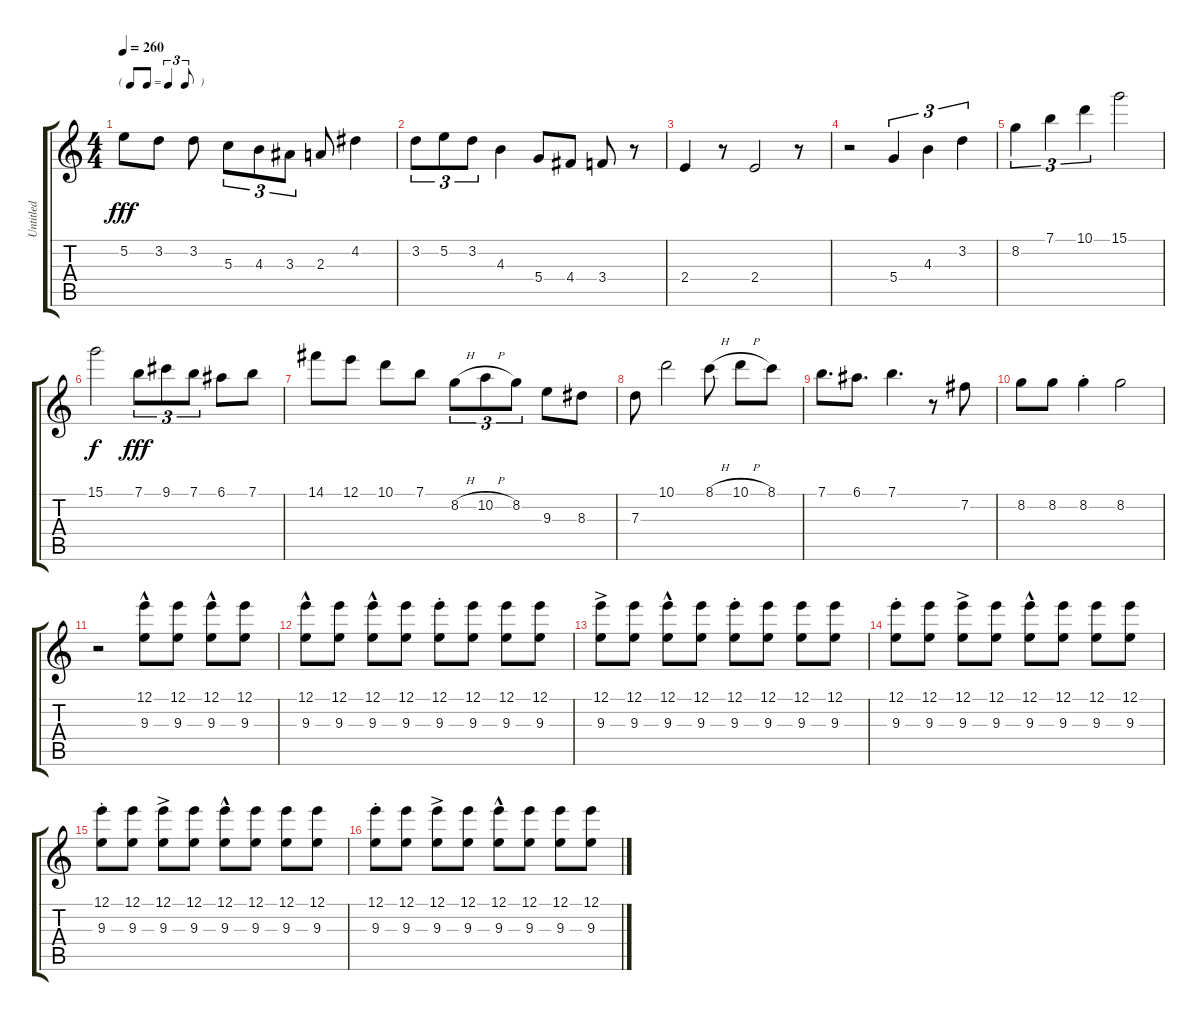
\track ("Untitled" "Untitled") {instrument acousticguitarsteel}
\staff {score tabs}
\tuning (E4 B3 G3 D3 A2 E2) {hide}
\ts (4 4)
\tf triplet8th
\tempo 260
\clef g2
\ks c
5.2.8{dy fff} 3.2.8 3.2.8 5.3.8{tu (3 2)} 4.3.8{tu (3 2)} 3.3.8{tu (3 2)} 2.3.8 4.2.4 |
3.2.8{tu (3 2)} 5.2.8{tu (3 2)} 3.2.8{tu (3 2)} 4.3.4 5.4.8 4.4.8 3.4.8 r.8 |
2.4.4 r.8 2.4.2 r.8 |
r.2 5.4.4{tu (3 2)} 4.3.4{tu (3 2)} 3.2.4{tu (3 2)} |
8.2.4{tu (3 2)} 7.1.4{tu (3 2)} 10.1.4{tu (3 2)} 15.1.2 |
15.1.2{dy f} 7.1.8{tu (3 2) dy fff} 9.1.8{tu (3 2)} 7.1.8{tu (3 2)} 6.1.8 7.1.8 |
14.1.8 12.1.8 10.1.8 7.1.8 8.2{h}.8{tu (3 2)} 10.2{h}.8{tu (3 2)} 8.2.8{tu (3 2)} 9.3.8 8.3.8 |
7.3.8 10.1.2 8.1{h}.8 10.1{h}.8 8.1.8 |
7.1.8{d} 6.1.8{d} 7.1.4{d} r.8 7.2.8 |
8.2.8 8.2.8 8.2{st}.4 8.2.2 |
r.2 (12.1{hac} 9.3{hac}).8 (12.1 9.3).8 (12.1{hac} 9.3{hac}).8 (12.1 9.3).8 |
(12.1{hac} 9.3{hac}).8 (12.1 9.3).8 (12.1{hac} 9.3{hac}).8 (12.1 9.3).8 (12.1{st} 9.3{st}).8 (12.1 9.3).8 (12.1 9.3).8 (12.1 9.3).8 |
(12.1{ac} 9.3{ac}).8 (12.1 9.3).8 (12.1{hac} 9.3{hac}).8 (12.1 9.3).8 (12.1{st} 9.3{st}).8 (12.1 9.3).8 (12.1 9.3).8 (12.1 9.3).8 |
(12.1{st} 9.3{st}).8 (12.1 9.3).8 (12.1{ac} 9.3{ac}).8 (12.1 9.3).8 (12.1{hac} 9.3{hac}).8 (12.1 9.3).8 (12.1 9.3).8 (12.1 9.3).8 |
(12.1{st} 9.3{st}).8 (12.1 9.3).8 (12.1{ac} 9.3{ac}).8 (12.1 9.3).8 (12.1{hac} 9.3{hac}).8 (12.1 9.3).8 (12.1 9.3).8 (12.1 9.3).8 |
(12.1{st} 9.3{st}).8 (12.1 9.3).8 (12.1{ac} 9.3{ac}).8 (12.1 9.3).8 (12.1{hac} 9.3{hac}).8 (12.1 9.3).8 (12.1 9.3).8 (12.1 9.3).8
